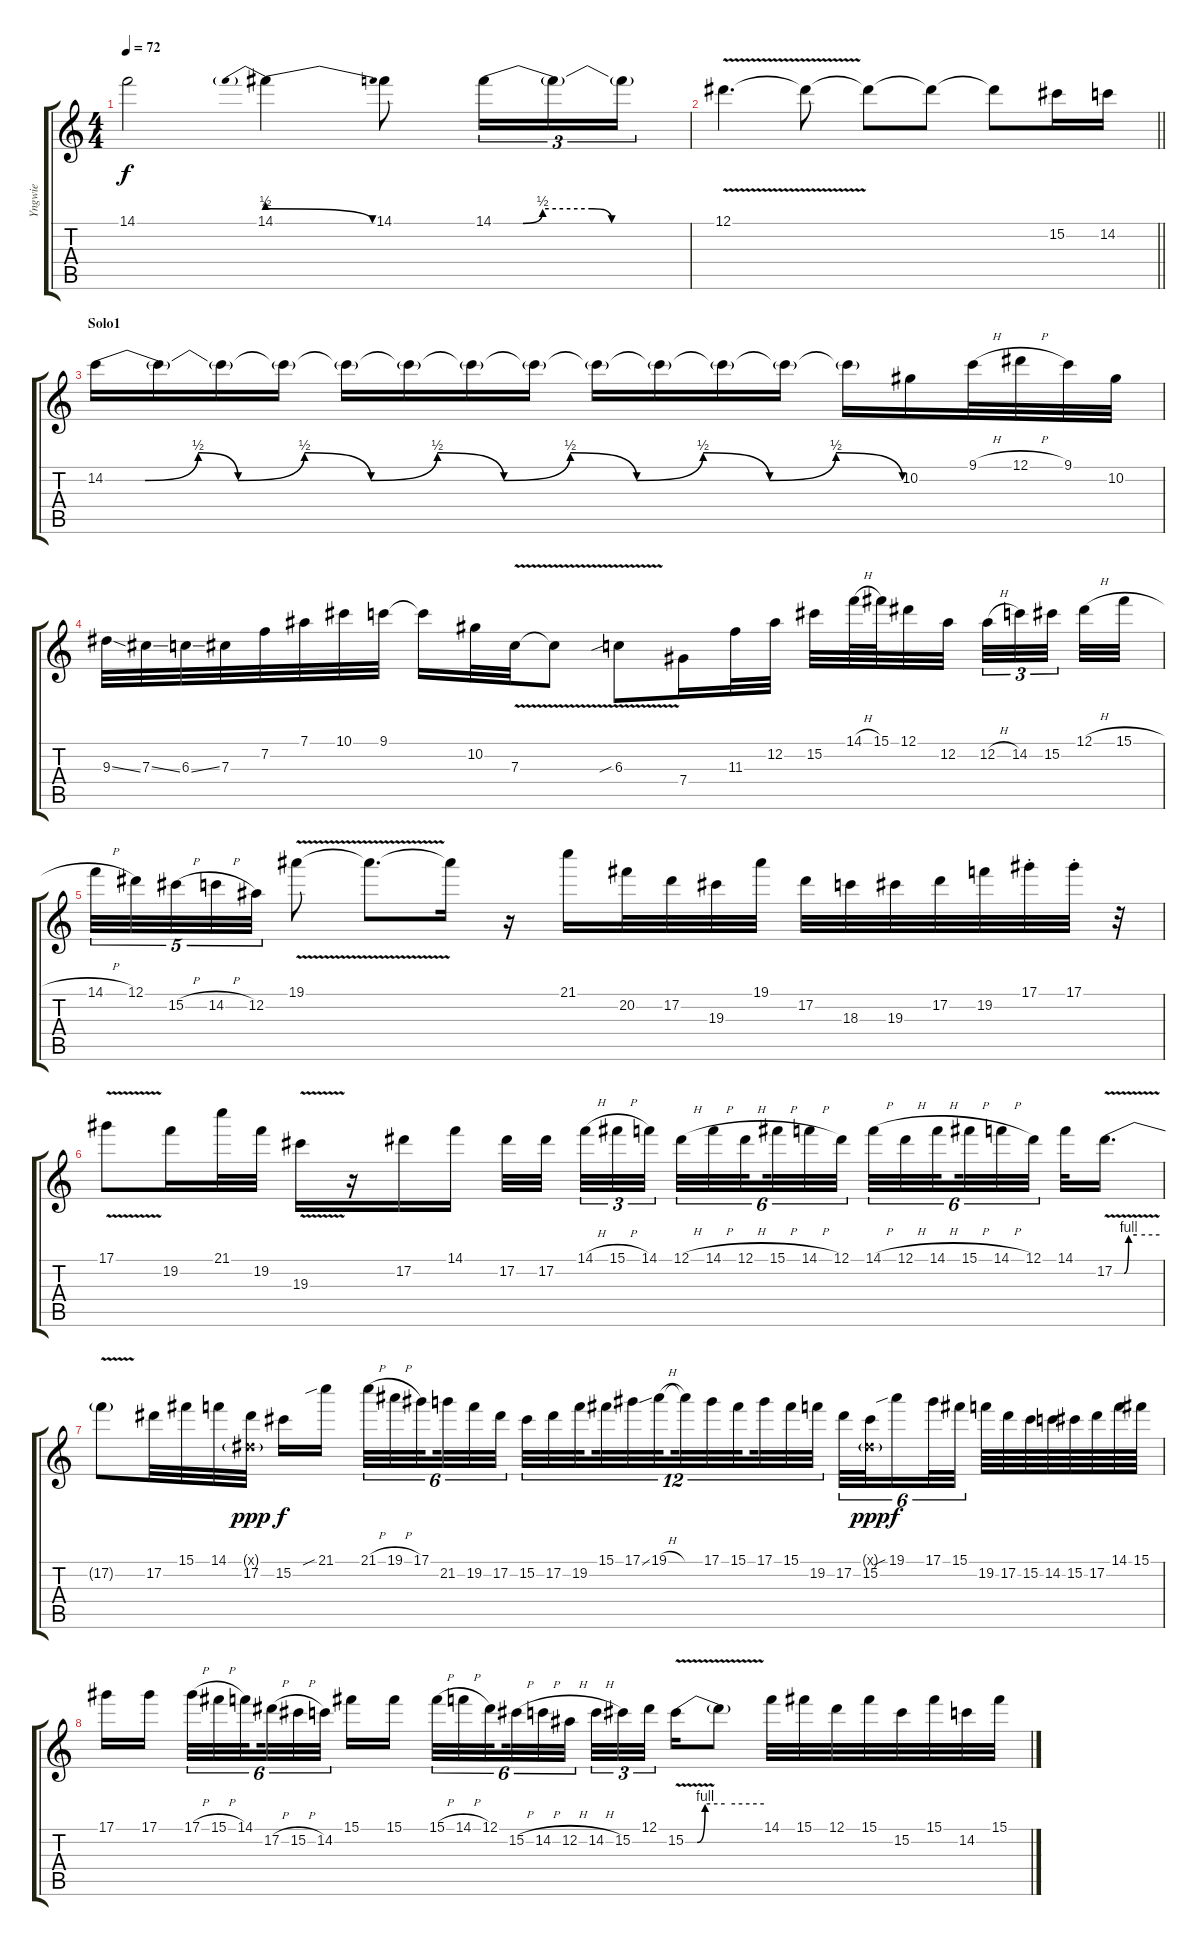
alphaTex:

\track ("Yngwie" "Yngwie") {instrument overdrivenguitar}
\staff {score tabs}
\tuning (Eb4 Bb3 Gb3 Db3 Ab2 Eb2) {hide}
\ts (4 4)
\tempo 72
\clef g2
\ks c
14.1{t}.2{dy f} 14.1{be (prebendrelease 0 2 60 0)}.4 14.1.8 14.1{be (custom 0 0 9 0 15 2 30 2 36 0 45 0 60 0)}.16{tu (3 2)} 14.1{t}.16{tu (3 2)} 14.1{t}.16{tu (3 2)} |
\barLineRight lightlight
12.1{v}.4{d} 12.1{t}.8 12.1{t}.8 12.1{t}.8 12.1{t}.8 15.2.16 14.2.16 |
\section ("" "Solo1")
14.2{be (custom 0 0 3 0 7 2 10 0 15 2 20 0 25 2 30 0 35 2 40 0 45 2 50 0 55 2 60 0)}.16 14.2{t}.16 14.2{t}.16 14.2{t}.16 14.2{t}.16 14.2{t}.16 14.2{t}.16 14.2{t}.16 14.2{t}.16 14.2{t}.16 14.2{t}.16 14.2{t}.16 14.2{t}.16 10.2.16 9.1{h}.32 12.1{h}.32 9.1.32 10.2.32 |
9.3{ss}.32 7.3{ss}.32 6.3{ss}.32 7.3.32 7.2.32 7.1.32 10.1.32 9.1.32 9.1{t}.16 10.2.32 7.3{v}.32 7.3{t}.8 6.3{v sib}.8 7.4.16 11.3.32 12.2.32 15.2.32 14.1{h}.64 15.1.64 12.1.32 12.2.32{beam splitsecondary} 12.2{h}.32{tu (3 2)} 14.2.32{tu (3 2)} 15.2.32{tu (3 2) beam splitsecondary} 12.1{h}.32 15.1{h}.32 |
14.1{h}.32{tu (5 4)} 12.1.32{tu (5 4)} 15.2{h}.32{tu (5 4)} 14.2{h}.32{tu (5 4)} 12.2.32{tu (5 4)} 19.1{v}.8 19.1{t}.8{d} 19.1{t}.16 r.16 21.1.16 20.2.32 17.2.32 19.3.32 19.1.32 17.2.32 18.3.32 19.3.32 17.2.32 19.2.32 17.1{st}.32 17.1{st}.32 r.32 |
17.1{v}.8 19.2.16 21.1.32 19.2.32 19.3{v}.16 r.16 17.2.16 14.1.16 17.2.32 17.2.32{beam splitsecondary} 14.1{h}.32{tu (3 2)} 15.1{h}.32{tu (3 2)} 14.1.32{tu (3 2) beam splitsecondary} 12.1{h}.32{tu (6 4)} 14.1{h}.32{tu (6 4)} 12.1{h}.32{tu (6 4) beam splitsecondary} 15.1{h}.32{tu (6 4)} 14.1{h}.32{tu (6 4)} 12.1.32{tu (6 4)} 14.1{h}.32{tu (6 4)} 12.1{h}.32{tu (6 4)} 14.1{h}.32{tu (6 4) beam splitsecondary} 15.1{h}.32{tu (6 4)} 14.1{h}.32{tu (6 4)} 12.1.32{tu (6 4) beam splitsecondary} 14.1.32 17.2{be (custom 0 0 13 0 19 4 30 4 60 4) v}.16{d} |
17.2{t}.8 17.2.32 15.1.32 14.1.32 (0.1{g x} 17.2).32{dy ppp} 15.2.16{dy f} 21.1{sib}.16{beam splitsecondary} 21.1{h}.32{tu (6 4)} 19.1{h}.32{tu (6 4)} 17.1.32{tu (6 4) beam splitsecondary} 21.2.32{tu (6 4)} 19.2.32{tu (6 4)} 17.2.32{tu (6 4)} 15.2.32{tu (12 8)} 17.2.32{tu (12 8)} 19.2.32{tu (12 8) beam splitsecondary} 15.1.32{tu (12 8)} 17.1{ss}.32{tu (12 8)} 19.1{h}.32{tu (12 8) beam splitsecondary} 19.1{t}.32{tu (12 8)} 17.1.32{tu (12 8)} 15.1.32{tu (12 8) beam splitsecondary} 17.1.32{tu (12 8)} 15.1.32{tu (12 8)} 19.2.32{tu (12 8)} 17.2.32{tu (6 4)} (0.1{g x} 15.2).32{tu (6 4) dy ppp} 19.1{sib}.16{tu (6 4) dy f} 17.1.32{tu (6 4)} 15.1.32{tu (6 4) beam splitsecondary} 19.2.64 17.2.64 15.2.64 14.2.64 15.2.64 17.2.64 14.1.64 15.1.64 |
17.1.16 17.1.16{beam splitsecondary} 17.1{h}.32{tu (6 4)} 15.1{h}.32{tu (6 4)} 14.1.32{tu (6 4) beam splitsecondary} 17.2{h}.32{tu (6 4)} 15.2{h}.32{tu (6 4)} 14.2.32{tu (6 4)} 15.1.16 15.1.16{beam splitsecondary} 15.1{h}.32{tu (6 4)} 14.1{h}.32{tu (6 4)} 12.1.32{tu (6 4) beam splitsecondary} 15.2{h}.32{tu (6 4)} 14.2{h}.32{tu (6 4)} 12.2{h}.32{tu (6 4)} 14.2{h}.32{tu (3 2)} 15.2.32{tu (3 2)} 12.1.32{tu (3 2) beam splitsecondary} 15.2{be (custom 0 0 9 0 15 4 30 4 60 4) v}.16 15.2{t}.8 14.1.32 15.1.32 12.1.32 15.1.32 15.2.32 15.1.32 14.2.32 15.1.32
